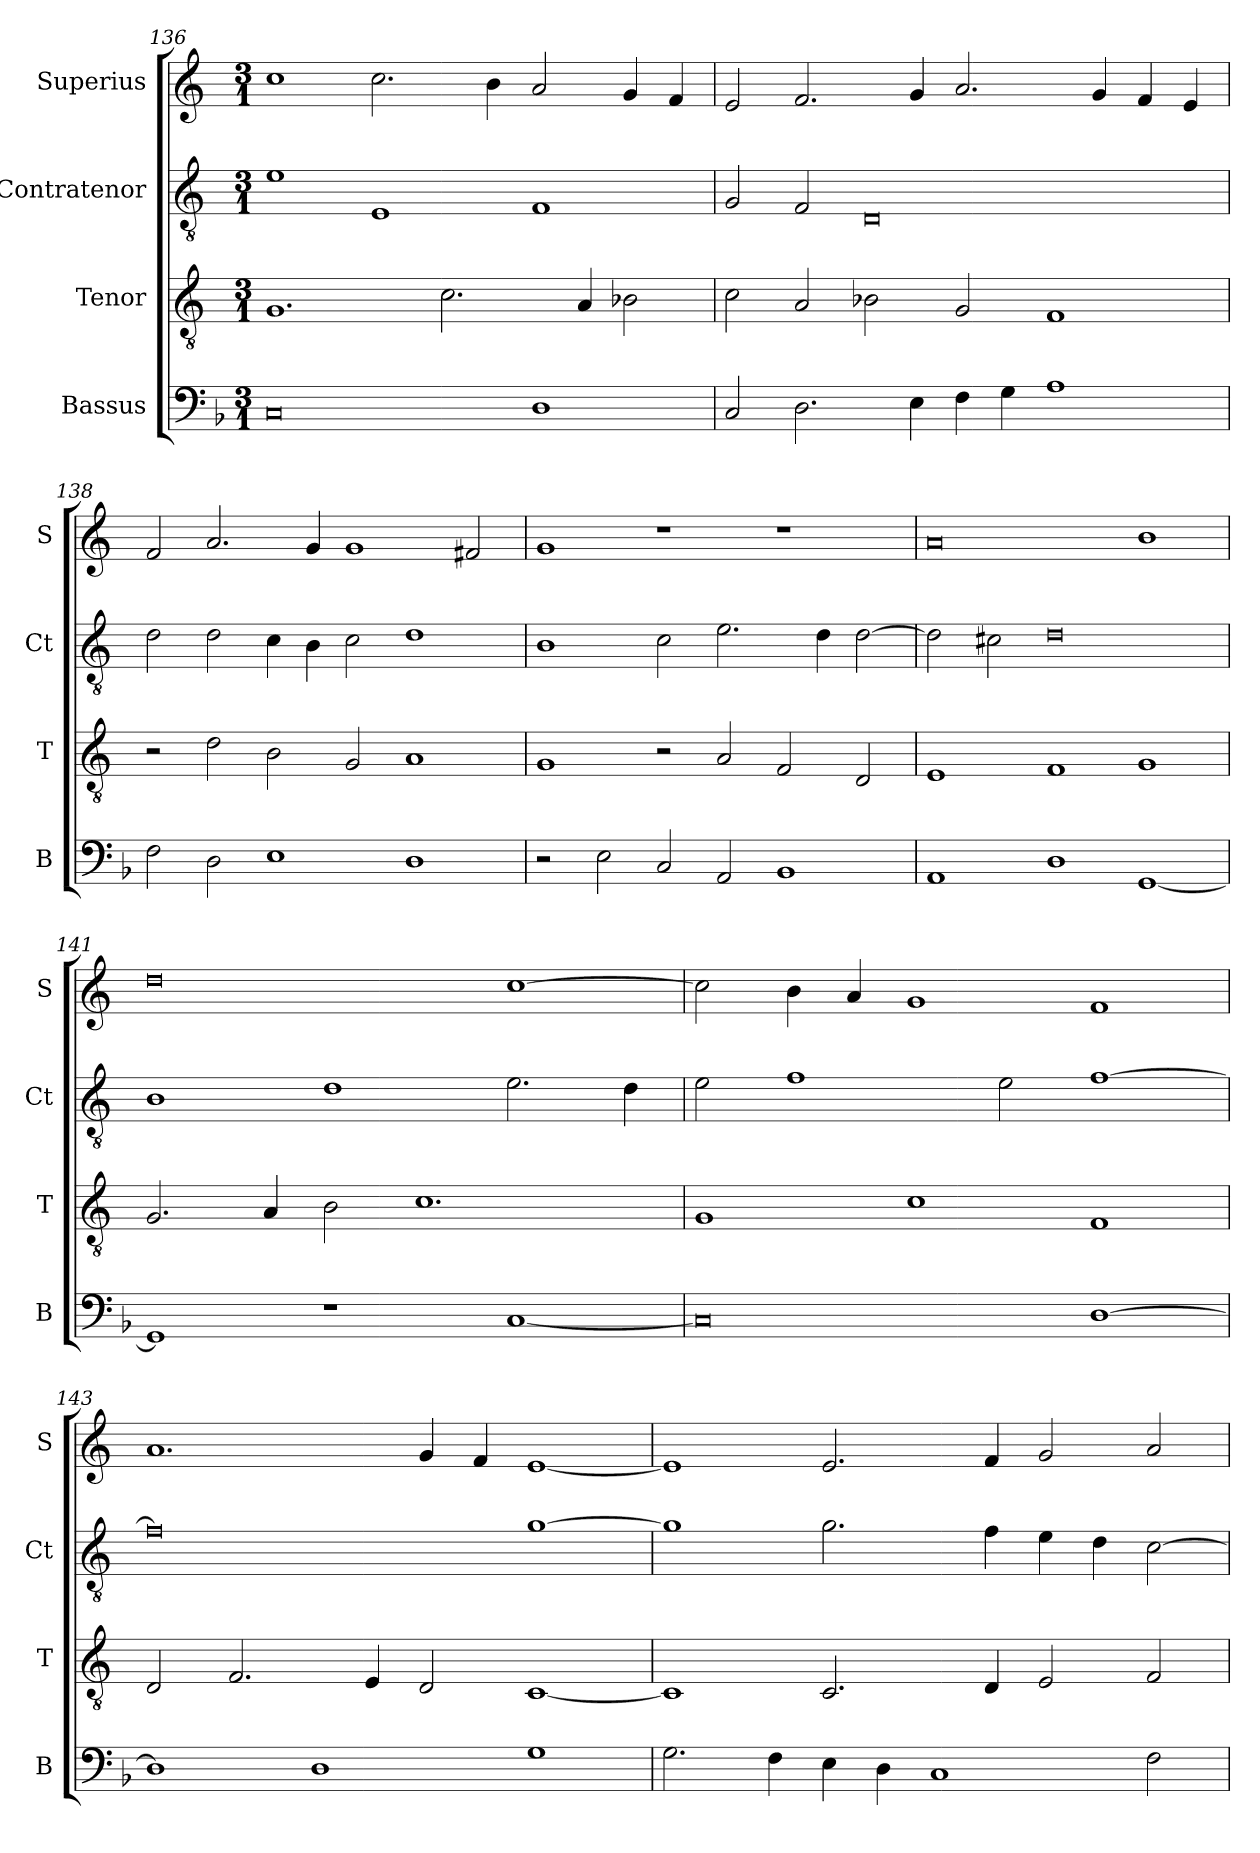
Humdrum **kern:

**kern	**kern	**kern	**kern
*part4	*part3	*part2	*part1
*staff4	*staff3	*staff2	*staff1
*I"Bassus	*I"Tenor	*I"Contratenor	*I"Superius
*I'B	*I'T	*I'Ct	*I'S
*clefF4	*clefGv2	*clefGv2	*clefG2
*k[b-]	*k[]	*k[]	*k[]
*M3/1	*M3/1	*M3/1	*M3/1
=136	=136	=136	=136
0C	1.G	1e	1cc
.	.	1E	2.cc
.	2.c	.	.
.	.	.	4b
1D	.	1F	2a
.	4A	.	.
.	2B-X	.	4g
.	.	.	4f
=137	=137	=137	=137
2C	2c	2G	2e
2.D	2A	2F	2.f
.	2B-X	0D	.
4E	.	.	4g
4F	2G	.	2.a
4G	.	.	.
1A	1F	.	.
.	.	.	4g
.	.	.	4f
.	.	.	4e
=138	=138	=138	=138
2F	2r	2d	2f
2D	2d	2d	2.a
1E	2B	4c	.
.	.	4B	4g
.	2G	2c	1g
1D	1A	1d	.
.	.	.	2f#X
=139	=139	=139	=139
2r	1G	1B	1g
2E	.	.	.
2C	2r	2c	1r
2AA	2A	2.e	.
1BB-	2F	.	1r
.	.	4d	.
.	2D	[2d	.
=140	=140	=140	=140
1AA	1E	2d]	0a
.	.	2c#X	.
1D	1F	0d	.
[1GG	1G	.	1b
=141	=141	=141	=141
1GG]	2.G	1B	0dd
.	4A	.	.
1r	2B	1d	.
.	1.c	.	.
[1C	.	2.e	[1cc
.	.	4d	.
=142	=142	=142	=142
0C]	1G	2e	2cc]
.	.	1f	4b
.	.	.	4a
.	1c	.	1g
.	.	2e	.
[1D	1F	[1f	1f
=143	=143	=143	=143
1D]	2D	0f]	1.a
.	2.F	.	.
1D	.	.	.
.	4E	.	.
.	2D	.	4g
.	.	.	4f
1G	[1C	[1g	[1e
=144	=144	=144	=144
2.G	1C]	1g]	1e]
4F	.	.	.
4E	2.C	2.g	2.e
4D	.	.	.
1C	.	.	.
.	4D	4f	4f
.	2E	4e	2g
.	.	4d	.
2F	2F	[2c	2a
=	=	=	=
*-	*-	*-	*-
